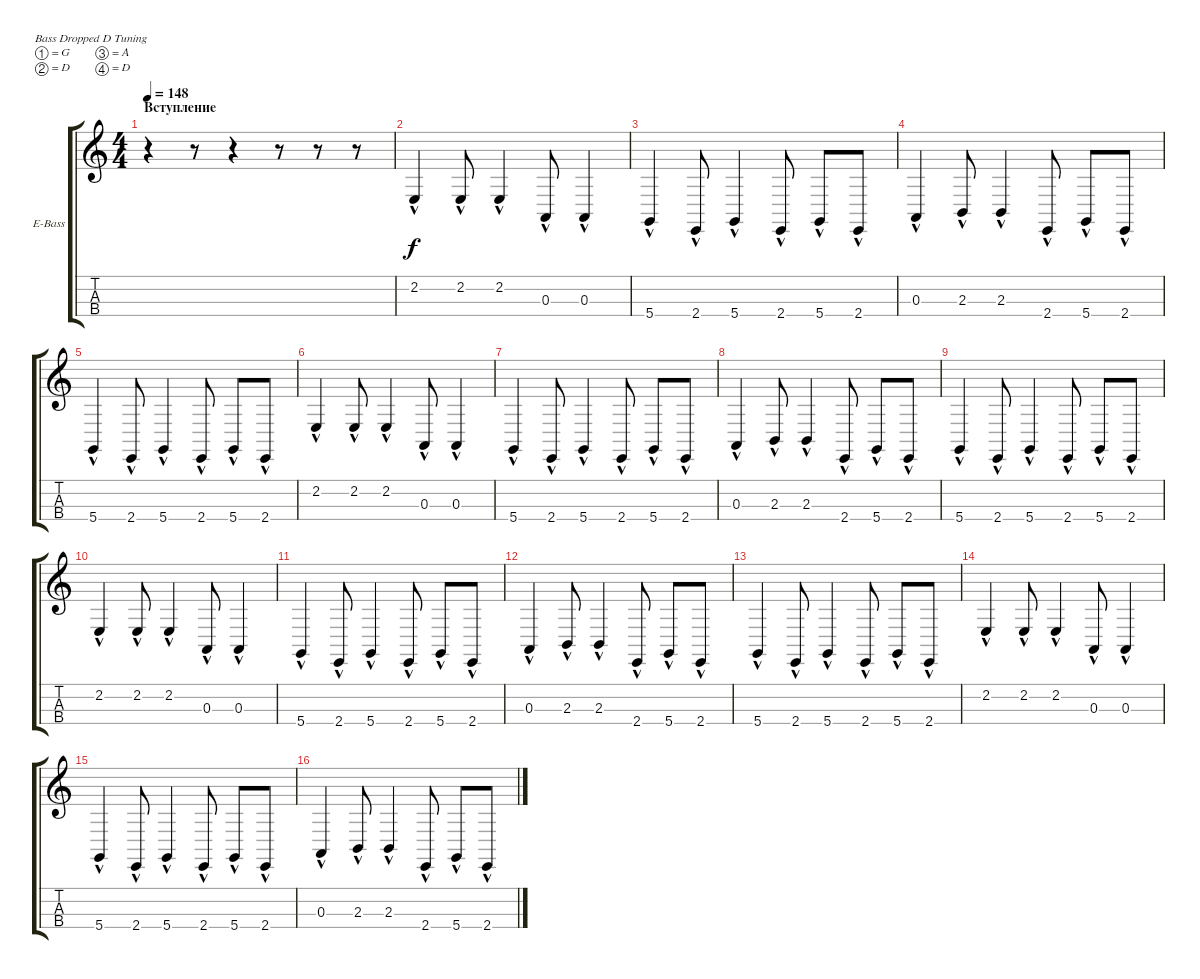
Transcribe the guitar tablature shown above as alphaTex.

\bracketExtendMode groupsimilarinstruments
\firstSystemTrackNameOrientation horizontal
\otherSystemsTrackNameOrientation horizontal
\track ("Electric Bass" "E-Bass") {instrument electricbassfinger}
\staff {score tabs}
\tuning (G2 D2 A1 D1)
\ts (4 4)
\section ("" "Вступление")
\tempo 148
\clef g2
\ks c
r.4{dy f instrument electricbassfinger} r.8 r.4 r.8 r.8 r.8 |
2.2{hac}.4 2.2{hac}.8 2.2{hac}.4 0.3{hac}.8 0.3{hac}.4 |
5.4{hac}.4 2.4{hac}.8 5.4{hac}.4 2.4{hac}.8 5.4{hac}.8 2.4{hac}.8 |
0.3{hac}.4 2.3{hac}.8 2.3{hac}.4 2.4{hac}.8 5.4{hac}.8 2.4{hac}.8 |
5.4{hac}.4 2.4{hac}.8 5.4{hac}.4 2.4{hac}.8 5.4{hac}.8 2.4{hac}.8 |
2.2{hac}.4 2.2{hac}.8 2.2{hac}.4 0.3{hac}.8 0.3{hac}.4 |
5.4{hac}.4 2.4{hac}.8 5.4{hac}.4 2.4{hac}.8 5.4{hac}.8 2.4{hac}.8 |
0.3{hac}.4 2.3{hac}.8 2.3{hac}.4 2.4{hac}.8 5.4{hac}.8 2.4{hac}.8 |
5.4{hac}.4 2.4{hac}.8 5.4{hac}.4 2.4{hac}.8 5.4{hac}.8 2.4{hac}.8 |
2.2{hac}.4 2.2{hac}.8 2.2{hac}.4 0.3{hac}.8 0.3{hac}.4 |
5.4{hac}.4 2.4{hac}.8 5.4{hac}.4 2.4{hac}.8 5.4{hac}.8 2.4{hac}.8 |
0.3{hac}.4 2.3{hac}.8 2.3{hac}.4 2.4{hac}.8 5.4{hac}.8 2.4{hac}.8 |
5.4{hac}.4 2.4{hac}.8 5.4{hac}.4 2.4{hac}.8 5.4{hac}.8 2.4{hac}.8 |
2.2{hac}.4 2.2{hac}.8 2.2{hac}.4 0.3{hac}.8 0.3{hac}.4 |
5.4{hac}.4 2.4{hac}.8 5.4{hac}.4 2.4{hac}.8 5.4{hac}.8 2.4{hac}.8 |
0.3{hac}.4 2.3{hac}.8 2.3{hac}.4 2.4{hac}.8 5.4{hac}.8 2.4{hac}.8
